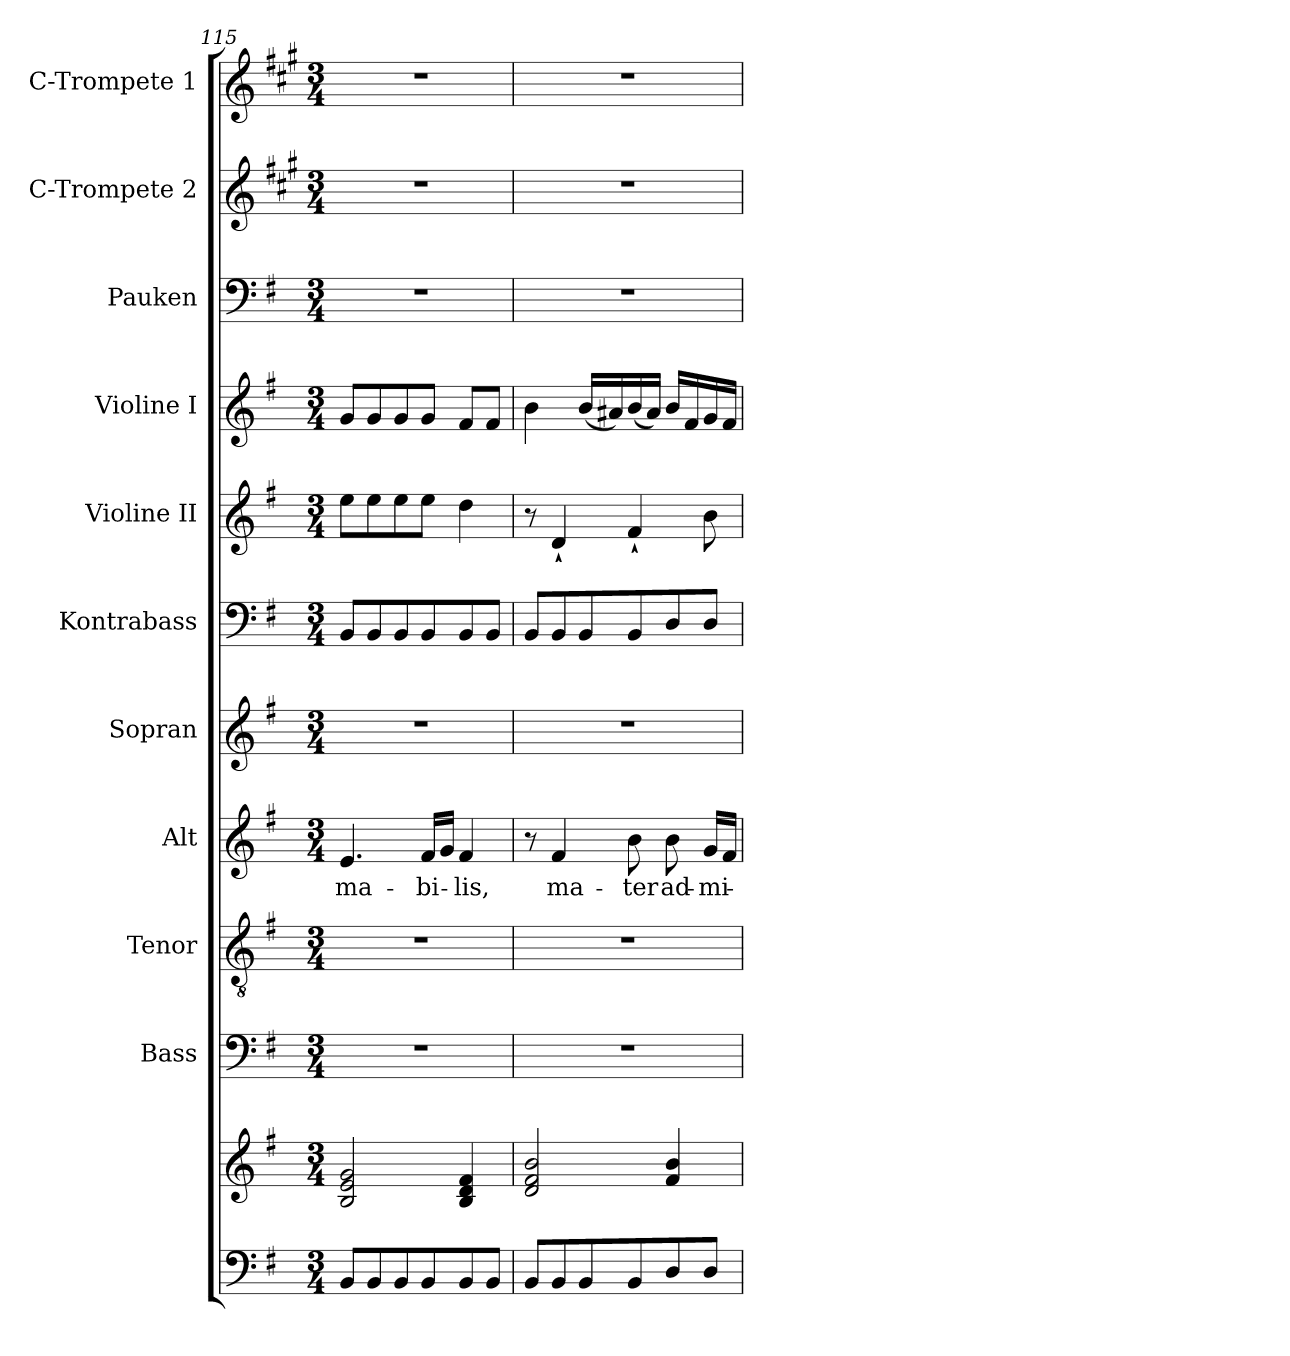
**kern	**kern	**kern	**kern	**kern	**text	**kern	**kern	**kern	**kern	**kern	**kern	**kern
*part11	*part11	*part10	*part9	*part8	*part8	*part7	*part6	*part5	*part4	*part3	*part2	*part1
*staff12	*staff11	*staff10	*staff9	*staff8	*staff8	*staff7	*staff6	*staff5	*staff4	*staff3	*staff2	*staff1
*	*	*I"Bass	*I"Tenor	*I"Alt	*	*I"Sopran	*I"Kontrabass	*I"Violine II	*I"Violine I	*I"Pauken	*I"C-Trompete 2	*I"C-Trompete 1
*	*	*I'B.	*I'T.	*I'A.	*	*I'S.	*I'Kb.	*I'Vl. II	*I'Vl. I	*I'Pk.	*I'C Trp. 2	*I'C Trp. 1
*clefF4	*clefG2	*clefF4	*clefGv2	*clefG2	*	*clefG2	*clefF4	*clefG2	*clefG2	*clefF4	*clefG2	*clefG2
*	*	*	*	*	*	*	*ITrd7c12	*	*	*	*ITrd1c2	*ITrd1c2
*k[f#]	*k[f#]	*k[f#]	*k[f#]	*k[f#]	*	*k[f#]	*k[f#]	*k[f#]	*k[f#]	*k[f#]	*k[f#]	*k[f#]
*G:	*G:	*G:	*G:	*G:	*	*G:	*G:	*G:	*G:	*G:	*G:	*G:
*M3/4	*M3/4	*M3/4	*M3/4	*M3/4	*	*M3/4	*M3/4	*M3/4	*M3/4	*M3/4	*M3/4	*M3/4
=115	=115	=115	=115	=115	=115	=115	=115	=115	=115	=115	=115	=115
!	!	!	!	!	!LO:LY:b	!	!	!	!	!	!	!
8BB/L	2B/ 2e/ 2g/	2.r	2.r	4.e/	-ma-	2.r	8BBB/L	8ee\L	8g/L	2.r	2.r	2.r
8BB/	.	.	.	.	.	.	8BBB/	8ee\	8g/	.	.	.
8BB/	.	.	.	.	.	.	8BBB/	8ee\	8g/	.	.	.
!	!	!	!	!	!LO:LY:b	!	!	!	!	!	!	!
8BB/	.	.	.	16f#/LL	-bi-	.	8BBB/	8ee\J	8g/J	.	.	.
.	.	.	.	16g/JJ	.	.	.	.	.	.	.	.
!	!	!	!	!	!LO:LY:b	!	!	!	!	!	!	!
8BB/	4B/ 4d/ 4f#/	.	.	4f#/	-lis,	.	8BBB/	4dd\	8f#/L	.	.	.
8BB/J	.	.	.	.	.	.	8BBB/J	.	8f#/J	.	.	.
=116	=116	=116	=116	=116	=116	=116	=116	=116	=116	=116	=116	=116
8BB/L	2d/ 2f#/ 2b/	2.r	2.r	8r	.	2.r	8BBB/L	8r	4b\	2.r	2.r	2.r
!	!	!	!	!	!LO:LY:b	!	!	!	!	!	!	!
8BB/	.	.	.	4f#/	ma-	.	8BBB/	4d`</	.	.	.	.
8BB/	.	.	.	.	.	.	8BBB/	.	(<16b/LL	.	.	.
.	.	.	.	.	.	.	.	.	16a#X/)	.	.	.
!	!	!	!	!	!LO:LY:b	!	!	!	!	!	!	!
8BB/	.	.	.	8b\	-ter	.	8BBB/	4f#`</	(<16b/	.	.	.
.	.	.	.	.	.	.	.	.	16a#/JJ)	.	.	.
!	!	!	!	!	!LO:LY:b	!	!	!	!	!	!	!
8D/	4f#/ 4b/	.	.	8b\	ad-	.	8DD/	.	16b/LL	.	.	.
.	.	.	.	.	.	.	.	.	16f#/	.	.	.
!	!	!	!	!	!LO:LY:b	!	!	!	!	!	!	!
8D/J	.	.	.	16g/LL	-mi-	.	8DD/J	8b\	16g/	.	.	.
.	.	.	.	16f#/JJ	.	.	.	.	16f#/JJ	.	.	.
=	=	=	=	=	=	=	=	=	=	=	=	=
*-	*-	*-	*-	*-	*-	*-	*-	*-	*-	*-	*-	*-
